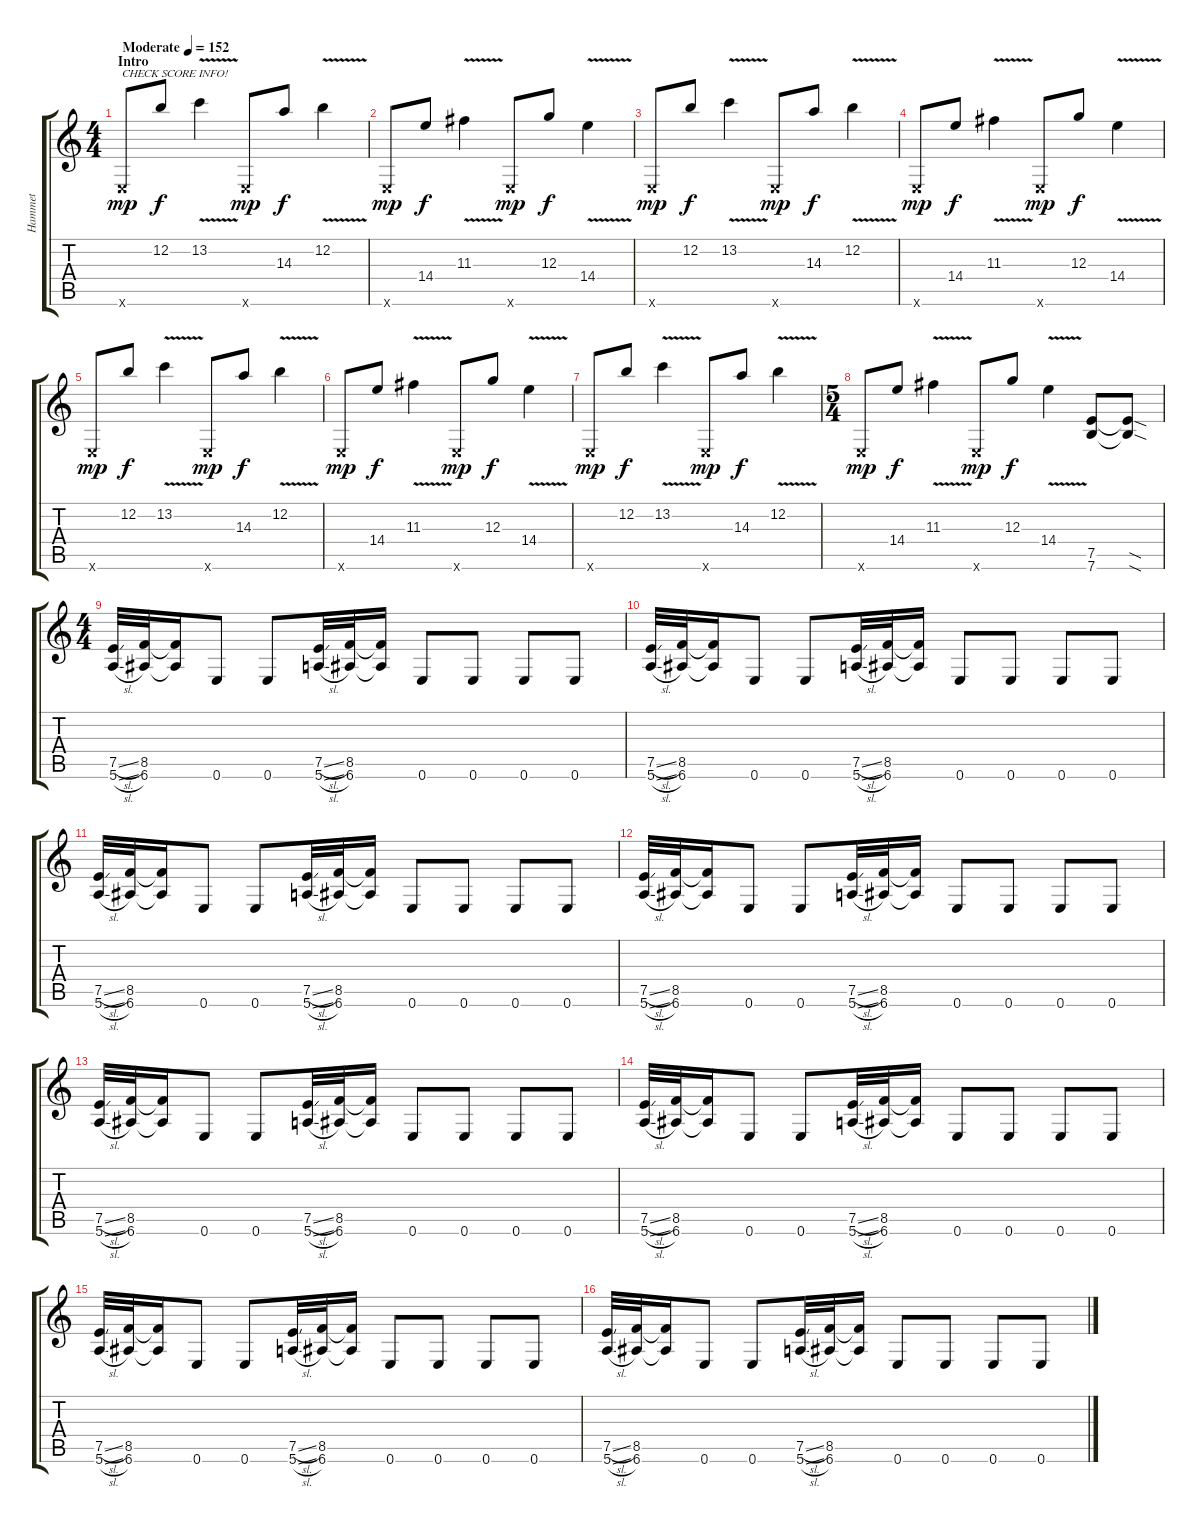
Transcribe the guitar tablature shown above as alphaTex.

\track ("Hammet" "Hammet") {instrument distortionguitar}
\staff {score tabs}
\tuning (E4 B3 G3 D3 A2 E2) {hide}
\ts (4 4)
\section ("" "Intro")
\tempo (152 "Moderate")
\clef g2
\ks c
0.6{x}.8{txt "CHECK SCORE INFO!" dy mp instrument distortionguitar} 12.2.8{dy f} 13.2{v}.4 0.6{x}.8{dy mp} 14.3.8{dy f} 12.2{v}.4 |
0.6{x}.8{dy mp} 14.4.8{dy f} 11.3{v}.4 0.6{x}.8{dy mp} 12.3.8{dy f} 14.4{v}.4 |
0.6{x}.8{dy mp} 12.2.8{dy f} 13.2{v}.4 0.6{x}.8{dy mp} 14.3.8{dy f} 12.2{v}.4 |
0.6{x}.8{dy mp} 14.4.8{dy f} 11.3{v}.4 0.6{x}.8{dy mp} 12.3.8{dy f} 14.4{v}.4 |
0.6{x}.8{dy mp} 12.2.8{dy f} 13.2{v}.4 0.6{x}.8{dy mp} 14.3.8{dy f} 12.2{v}.4 |
0.6{x}.8{dy mp} 14.4.8{dy f} 11.3{v}.4 0.6{x}.8{dy mp} 12.3.8{dy f} 14.4{v}.4 |
0.6{x}.8{dy mp} 12.2.8{dy f} 13.2{v}.4 0.6{x}.8{dy mp} 14.3.8{dy f} 12.2{v}.4 |
\ts (5 4)
0.6{x}.8{dy mp} 14.4.8{dy f} 11.3{v}.4 0.6{x}.8{dy mp} 12.3.8{dy f} 14.4{v}.4 (7.5 7.6).8 (7.5{sod t} 7.6{sod t}).8 |
\ts (4 4)
(7.5{sl} 5.6{sl}).32 (8.5 6.6).32 (8.5{t} 6.6{t}).16 0.6.8 0.6.8 (7.5{sl} 5.6{sl}).32 (8.5 6.6).32 (8.5{t} 6.6{t}).16 0.6.8 0.6.8 0.6.8 0.6.8 |
(7.5{sl} 5.6{sl}).32 (8.5 6.6).32 (8.5{t} 6.6{t}).16 0.6.8 0.6.8 (7.5{sl} 5.6{sl}).32 (8.5 6.6).32 (8.5{t} 6.6{t}).16 0.6.8 0.6.8 0.6.8 0.6.8 |
(7.5{sl} 5.6{sl}).32 (8.5 6.6).32 (8.5{t} 6.6{t}).16 0.6.8 0.6.8 (7.5{sl} 5.6{sl}).32 (8.5 6.6).32 (8.5{t} 6.6{t}).16 0.6.8 0.6.8 0.6.8 0.6.8 |
(7.5{sl} 5.6{sl}).32 (8.5 6.6).32 (8.5{t} 6.6{t}).16 0.6.8 0.6.8 (7.5{sl} 5.6{sl}).32 (8.5 6.6).32 (8.5{t} 6.6{t}).16 0.6.8 0.6.8 0.6.8 0.6.8 |
(7.5{sl} 5.6{sl}).32 (8.5 6.6).32 (8.5{t} 6.6{t}).16 0.6.8 0.6.8 (7.5{sl} 5.6{sl}).32 (8.5 6.6).32 (8.5{t} 6.6{t}).16 0.6.8 0.6.8 0.6.8 0.6.8 |
(7.5{sl} 5.6{sl}).32 (8.5 6.6).32 (8.5{t} 6.6{t}).16 0.6.8 0.6.8 (7.5{sl} 5.6{sl}).32 (8.5 6.6).32 (8.5{t} 6.6{t}).16 0.6.8 0.6.8 0.6.8 0.6.8 |
(7.5{sl} 5.6{sl}).32 (8.5 6.6).32 (8.5{t} 6.6{t}).16 0.6.8 0.6.8 (7.5{sl} 5.6{sl}).32 (8.5 6.6).32 (8.5{t} 6.6{t}).16 0.6.8 0.6.8 0.6.8 0.6.8 |
(7.5{sl} 5.6{sl}).32 (8.5 6.6).32 (8.5{t} 6.6{t}).16 0.6.8 0.6.8 (7.5{sl} 5.6{sl}).32 (8.5 6.6).32 (8.5{t} 6.6{t}).16 0.6.8 0.6.8 0.6.8 0.6.8
